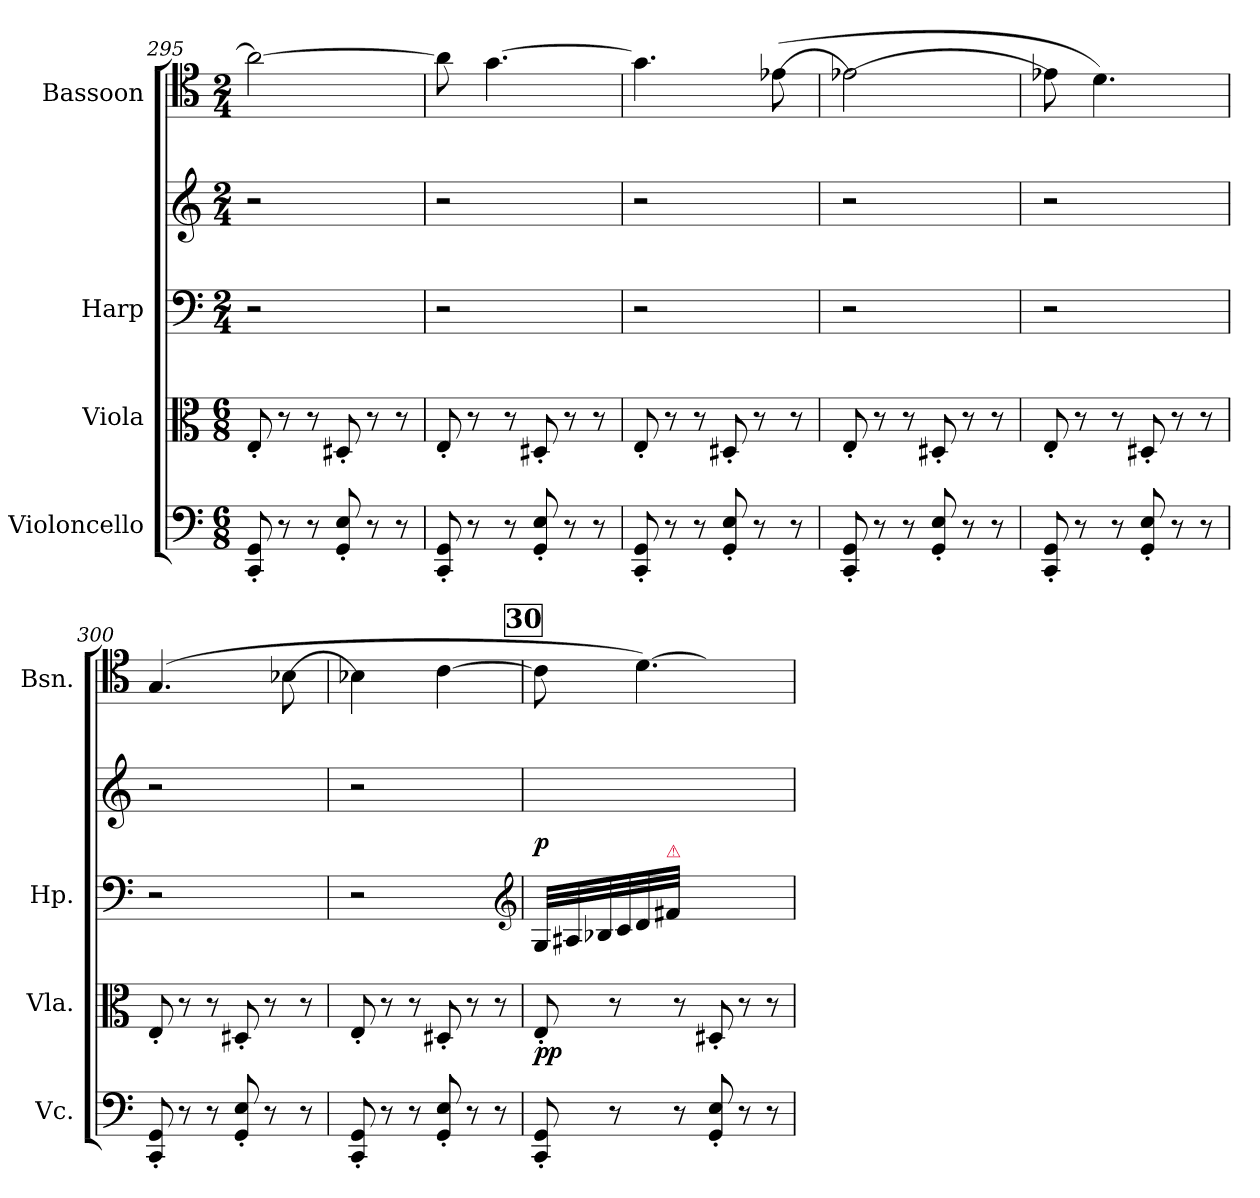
**kern	**kern	**dynam	**kern	**kern	**dynam	**kern
*part4	*part3	*part3	*part2	*part2	*part2	*part1
*staff5	*staff4	*staff4	*staff3	*staff2	*staff2/3	*staff1
*I"Violoncello	*I"Viola	*	*I"Harp	*	*	*I"Bassoon
*I'Vc.	*I'Vla.	*	*I'Hp.	*	*	*I'Bsn.
*clefF4	*clefC3	*	*clefF4	*clefG2	*	*clefC4
*k[]	*k[]	*	*k[]	*k[]	*	*k[]
*C:	*C:	*	*C:	*C:	*	*C:
*M6/8	*M6/8	*	*M2/4	*M2/4	*	*M2/4
*Xtuplet	*Xtuplet	*	*	*	*	*
=295	=295	=295	=295	=295	=295	=295
12CC' 12GG'	12E'	.	2r	2r	.	2a_
12r	12r	.	.	.	.	.
12r	12r	.	.	.	.	.
12GG' 12E'	12D#X'	.	.	.	.	.
12r	12r	.	.	.	.	.
12r	12r	.	.	.	.	.
=296	=296	=296	=296	=296	=296	=296
12CC' 12GG'	12E'	.	2r	2r	.	8a]
12r	12r	.	.	.	.	.
.	.	.	.	.	.	[4.g
12r	12r	.	.	.	.	.
12GG' 12E'	12D#X'	.	.	.	.	.
12r	12r	.	.	.	.	.
12r	12r	.	.	.	.	.
=297	=297	=297	=297	=297	=297	=297
12CC' 12GG'	12E'	.	2r	2r	.	4.g]
12r	12r	.	.	.	.	.
12r	12r	.	.	.	.	.
12GG' 12E'	12D#X'	.	.	.	.	.
12r	12r	.	.	.	.	.
.	.	.	.	.	.	([8e-X
12r	12r	.	.	.	.	.
=298	=298	=298	=298	=298	=298	=298
12CC' 12GG'	12E'	.	2r	2r	.	2e-X_
12r	12r	.	.	.	.	.
12r	12r	.	.	.	.	.
12GG' 12E'	12D#X'	.	.	.	.	.
12r	12r	.	.	.	.	.
12r	12r	.	.	.	.	.
=299	=299	=299	=299	=299	=299	=299
12CC' 12GG'	12E'	.	2r	2r	.	8e-X]
12r	12r	.	.	.	.	.
.	.	.	.	.	.	4.d)
12r	12r	.	.	.	.	.
12GG' 12E'	12D#X'	.	.	.	.	.
12r	12r	.	.	.	.	.
12r	12r	.	.	.	.	.
=300	=300	=300	=300	=300	=300	=300
12CC' 12GG'	12E'	.	2r	2r	.	(>4.G
12r	12r	.	.	.	.	.
12r	12r	.	.	.	.	.
12GG' 12E'	12D#X'	.	.	.	.	.
12r	12r	.	.	.	.	.
.	.	.	.	.	.	[8B-X
12r	12r	.	.	.	.	.
=301	=301	=301	=301	=301	=301	=301
12CC' 12GG'	12E'	.	2r	2r	.	4B-X]
12r	12r	.	.	.	.	.
12r	12r	.	.	.	.	.
12GG' 12E'	12D#X'	.	.	.	.	[4c
12r	12r	.	.	.	.	.
12r	12r	.	.	.	.	.
*	*	*	*clefG2	*	*	*
!!LO:REH:place=s1:t=30
=302	=302	=302	=302	=302	=302	=302
12CC' 12GG'	12E'	pp	32G!LLL	2ryy	p	8c]
.	.	.	32A#X!	.	.	.
.	.	.	32B-X!	.	.	.
12r	12r	.	.	.	.	.
.	.	.	32c!	.	.	.
.	.	.	32d!	.	.	[4.d)
!	!	!	!LO:TX:a:color=crimson:t=⚠	!	!	!
.	.	.	32f#X!JJJ	.	.	.
12r	12r	.	.	.	.	.
.	.	.	16ryy	.	.	.
12GG' 12E'	12D#X'	.	4ryy	.	.	.
12r	12r	.	.	.	.	.
12r	12r	.	.	.	.	.
=	=	=	=	=	=	=
*-	*-	*-	*-	*-	*-	*-
